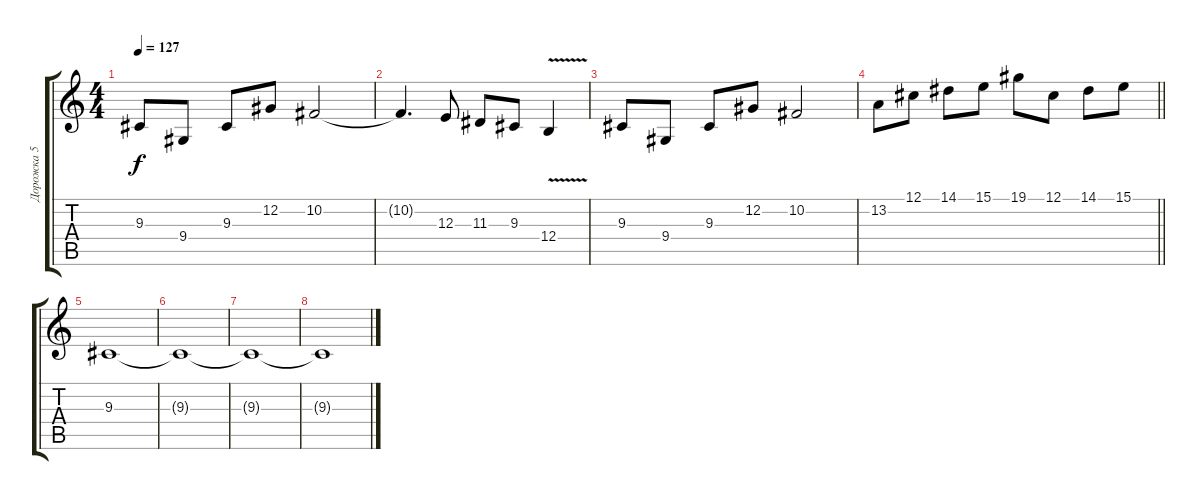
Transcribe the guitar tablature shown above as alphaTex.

\track ("Дорожка 5" "Дорожка 5") {instrument tremolostrings}
\staff {score tabs}
\tuning (Db4 Ab3 E3 B2 Gb2 Db2) {hide}
\ts (4 4)
\tempo 127
\clef g2
\ks c
9.3.8{dy f} 9.4.8 9.3.8 12.2.8 10.2.2 |
10.2{t}.4{d} 12.3.8 11.3.8 9.3.8 12.4{v}.4 |
9.3.8 9.4.8 9.3.8 12.2.8 10.2.2 |
\barLineRight lightlight
13.2.8 12.1.8 14.1.8 15.1.8 19.1.8 12.1.8 14.1.8 15.1.8 |
9.3.1 |
9.3{t}.1 |
9.3{t}.1 |
9.3{t}.1
